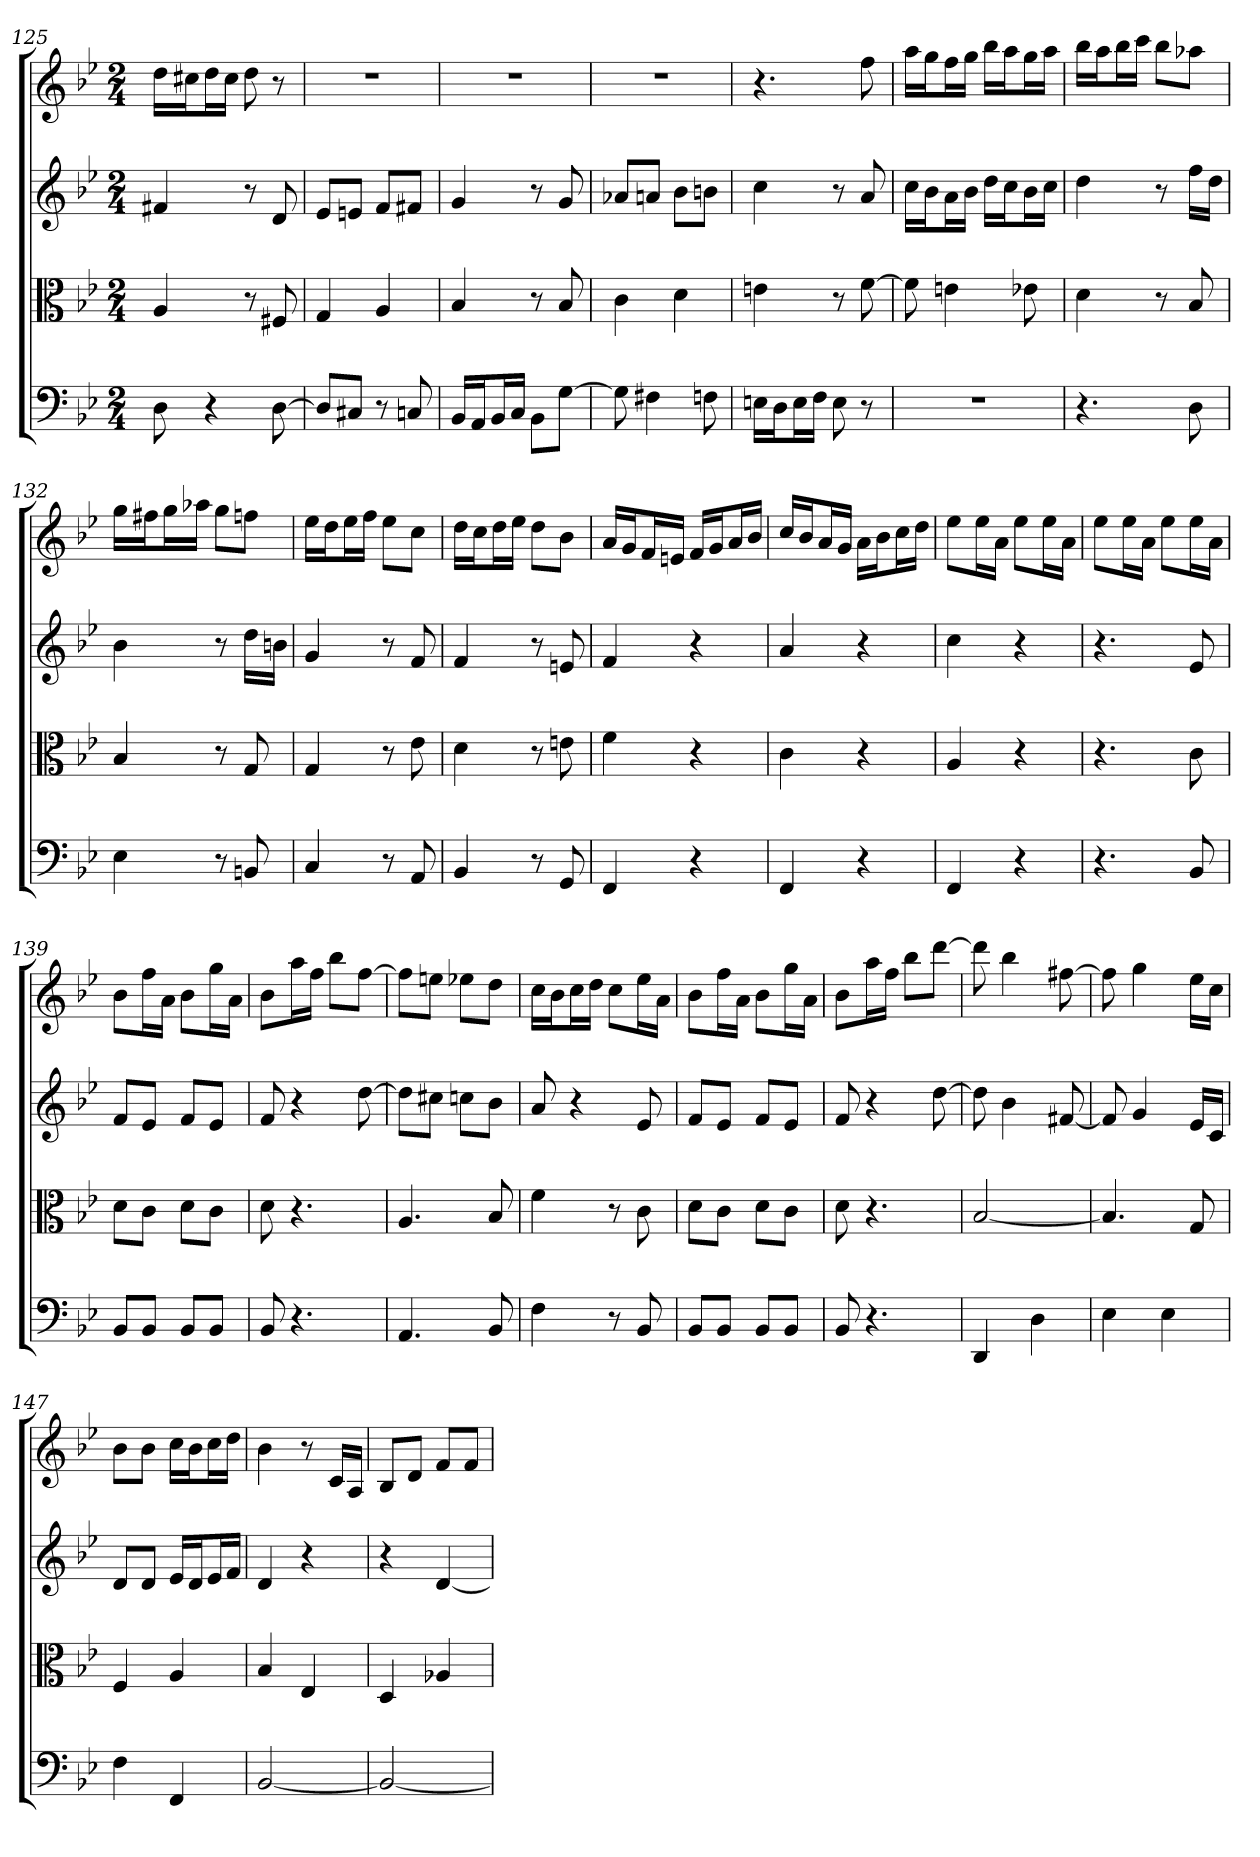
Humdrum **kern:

**kern	**kern	**kern	**kern
*part4	*part3	*part2	*part1
*staff4	*staff3	*staff2	*staff1
*clefF4	*clefC3	*	*
*k[b-e-]	*k[b-e-]	*k[b-e-]	*k[b-e-]
*B-:	*B-:	*B-:	*B-:
*M2/4	*M2/4	*M2/4	*M2/4
=125	=125	=125	=125
8D	4A	4f#X	16ddLL
.	.	.	16cc#XJ
4r	.	.	16ddL
.	.	.	16cc#JJ
.	8r	8r	8dd
[8D	8F#X	8d	8r
=126	=126	=126	=126
8D/L]	4G	8e-L	2r
8C#X/J	.	8enJ	.
8r	4A	8fL	.
8Cn	.	8f#XJ	.
=127	=127	=127	=127
16BB-/LL	4B-	4g	2r
16AA/J	.	.	.
16BB-/L	.	.	.
16C/JJ	.	.	.
8BB-\L	8r	8r	.
[8G\J	8B-	8g	.
=128	=128	=128	=128
8G]	4c	8a-XL	2r
4F#X	.	8anJ	.
.	4d	8b-L	.
8Fn	.	8bnJ	.
=129	=129	=129	=129
16En\LL	4en	4cc	4.r
16D\J	.	.	.
16E\L	.	.	.
16F\JJ	.	.	.
8E	8r	8r	.
8r	[8f	8a	8ff
=130	=130	=130	=130
2r	8f]	16ccLL	16aaLL
.	.	16b-J	16ggJ
.	4en	16aL	16ffL
.	.	16b-JJ	16ggJJ
.	.	16ddLL	16bb-LL
.	.	16ccJ	16aaJ
.	8e-X	16b-L	16ggL
.	.	16ccJJ	16aaJJ
=131	=131	=131	=131
4.r	4d	4dd	16bb-LL
.	.	.	16aaJ
.	.	.	16bb-L
.	.	.	16cccJJ
.	8r	8r	8bb-L
8D	8B-	16ffLL	8aa-XJ
.	.	16ddJJ	.
=132	=132	=132	=132
4E-	4B-	4b-	16ggLL
.	.	.	16ff#XJ
.	.	.	16ggL
.	.	.	16aa-XJJ
8r	8r	8r	8ggL
8BBn	8G	16ddLL	8ffnJ
.	.	16bnJJ	.
=133	=133	=133	=133
4C	4G	4g	16ee-LL
.	.	.	16ddJ
.	.	.	16ee-L
.	.	.	16ffJJ
8r	8r	8r	8ee-L
8AA	8e-	8f	8ccJ
=134	=134	=134	=134
4BB-	4d	4f	16ddLL
.	.	.	16ccJ
.	.	.	16ddL
.	.	.	16ee-JJ
8r	8r	8r	8ddL
8GG	8en	8en	8b-J
=135	=135	=135	=135
4FF	4f	4f	16aLL
.	.	.	16gJ
.	.	.	16fL
.	.	.	16enJJ
4r	4r	4r	16fLL
.	.	.	16gJ
.	.	.	16aL
.	.	.	16b-JJ
=136	=136	=136	=136
4FF	4c	4a	16ccLL
.	.	.	16b-J
.	.	.	16aL
.	.	.	16gJJ
4r	4r	4r	16aLL
.	.	.	16b-J
.	.	.	16ccL
.	.	.	16ddJJ
=137	=137	=137	=137
4FF	4A	4cc	8ee-L
.	.	.	16ee-L
.	.	.	16aJJ
4r	4r	4r	8ee-L
.	.	.	16ee-L
.	.	.	16aJJ
=138	=138	=138	=138
4.r	4.r	4.r	8ee-L
.	.	.	16ee-L
.	.	.	16aJJ
.	.	.	8ee-L
8BB-	8c	8e-	16ee-L
.	.	.	16aJJ
=139	=139	=139	=139
8BB-/L	8d\L	8fL	8b-L
8BB-/J	8c\J	8e-J	16ffL
.	.	.	16aJJ
8BB-/L	8d\L	8fL	8b-L
8BB-/J	8c\J	8e-J	16ggL
.	.	.	16aJJ
=140	=140	=140	=140
8BB-	8d	8f	8b-L
4.r	4.r	4r	16aaL
.	.	.	16ffJJ
.	.	.	8bb-L
.	.	[8dd	[8ffJ
=141	=141	=141	=141
4.AA	4.A	8ddL]	8ffL]
.	.	8cc#XJ	8eenJ
.	.	8ccnL	8ee-XL
8BB-	8B-	8b-J	8ddJ
=142	=142	=142	=142
4F	4f	8a	16ccLL
.	.	.	16b-J
.	.	4r	16ccL
.	.	.	16ddJJ
8r	8r	.	8ccL
8BB-	8c	8e-	16ee-L
.	.	.	16aJJ
=143	=143	=143	=143
8BB-/L	8d\L	8fL	8b-L
8BB-/J	8c\J	8e-J	16ffL
.	.	.	16aJJ
8BB-/L	8d\L	8fL	8b-L
8BB-/J	8c\J	8e-J	16ggL
.	.	.	16aJJ
=144	=144	=144	=144
8BB-	8d	8f	8b-L
4.r	4.r	4r	16aaL
.	.	.	16ffJJ
.	.	.	8bb-L
.	.	[8dd	[8dddJ
=145	=145	=145	=145
4DD	[2B-	8dd]	8ddd]
.	.	4b-	4bb-
4D	.	.	.
.	.	[8f#X	[8ff#X
=146	=146	=146	=146
4E-	4.B-]	8f#]	8ff#]
.	.	4g	4gg
4E-	.	.	.
.	8G	16e-LL	16ee-LL
.	.	16cJJ	16ccJJ
=147	=147	=147	=147
4F	4F	8dL	8b-L
.	.	8dJ	8b-J
4FF	4A	16e-LL	16ccLL
.	.	16dJ	16b-J
.	.	16e-L	16ccL
.	.	16fJJ	16ddJJ
=148	=148	=148	=148
[2BB-	4B-	4d	4b-
.	4E-	4r	8r
.	.	.	16cLL
.	.	.	16AJJ
=149	=149	=149	=149
2BB-_	4D	4r	8B-L
.	.	.	8dJ
.	4A-X	[4d	8fL
.	.	.	8fJ
=	=	=	=
*-	*-	*-	*-
